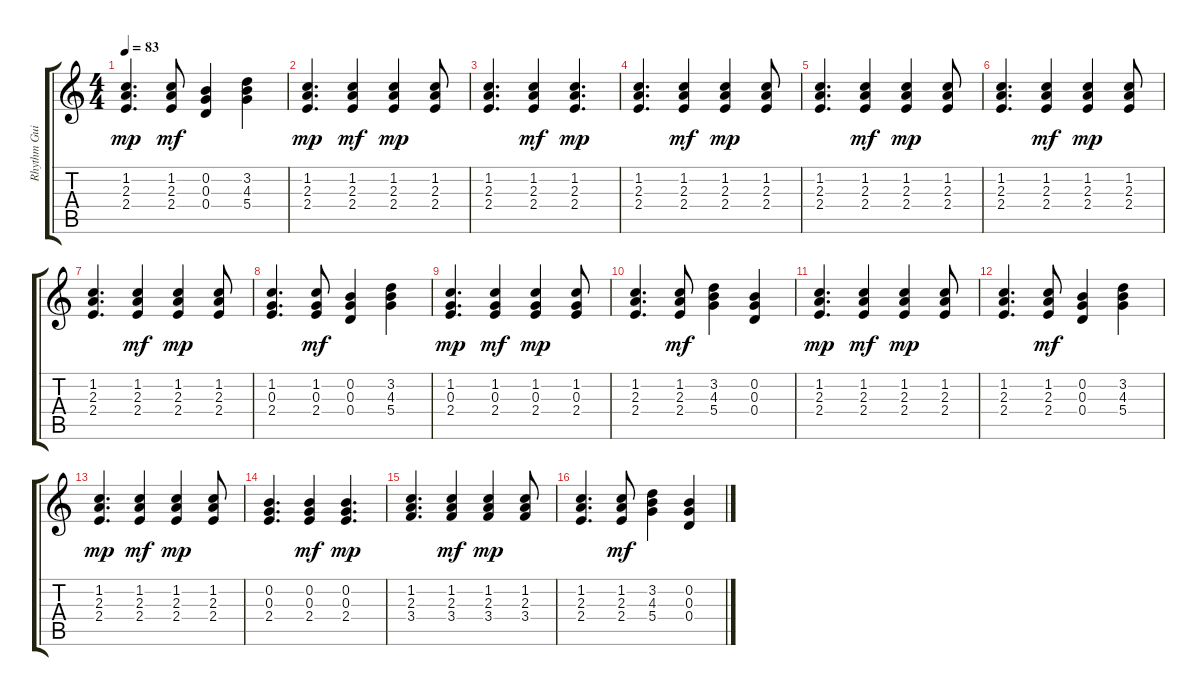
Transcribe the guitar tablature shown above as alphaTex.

\track ("Rhythm Guitar" "Rhythm Gui") {instrument acousticguitarsteel}
\staff {score tabs}
\tuning (E4 B3 G3 D3 A2 E2) {hide}
\ts (4 4)
\tempo 83
\clef g2
\ks c
(1.2 2.3 2.4).4{d dy mp} (1.2 2.3 2.4).8{dy mf} (0.2 0.3 0.4).4 (3.2 4.3 5.4).4 |
(1.2 2.3 2.4).4{d dy mp} (1.2 2.3 2.4).4{dy mf} (1.2 2.3 2.4).4{dy mp} (1.2 2.3 2.4).8 |
(1.2 2.3 2.4).4{d} (1.2 2.3 2.4).4{dy mf} (1.2 2.3 2.4).4{d dy mp} |
(1.2 2.3 2.4).4{d} (1.2 2.3 2.4).4{dy mf} (1.2 2.3 2.4).4{dy mp} (1.2 2.3 2.4).8 |
(1.2 2.3 2.4).4{d} (1.2 2.3 2.4).4{dy mf} (1.2 2.3 2.4).4{dy mp} (1.2 2.3 2.4).8 |
(1.2 2.3 2.4).4{d} (1.2 2.3 2.4).4{dy mf} (1.2 2.3 2.4).4{dy mp} (1.2 2.3 2.4).8 |
(1.2 2.3 2.4).4{d} (1.2 2.3 2.4).4{dy mf} (1.2 2.3 2.4).4{dy mp} (1.2 2.3 2.4).8 |
(1.2 0.3 2.4).4{d} (1.2 0.3 2.4).8{dy mf} (0.2 0.3 0.4).4 (3.2 4.3 5.4).4 |
(1.2 0.3 2.4).4{d dy mp} (1.2 0.3 2.4).4{dy mf} (1.2 0.3 2.4).4{dy mp} (1.2 0.3 2.4).8 |
(1.2 2.3 2.4).4{d} (1.2 2.3 2.4).8{dy mf} (3.2 4.3 5.4).4 (0.2 0.3 0.4).4 |
(1.2 2.3 2.4).4{d dy mp} (1.2 2.3 2.4).4{dy mf} (1.2 2.3 2.4).4{dy mp} (1.2 2.3 2.4).8 |
(1.2 2.3 2.4).4{d} (1.2 2.3 2.4).8{dy mf} (0.2 0.3 0.4).4 (3.2 4.3 5.4).4 |
(1.2 2.3 2.4).4{d dy mp} (1.2 2.3 2.4).4{dy mf} (1.2 2.3 2.4).4{dy mp} (1.2 2.3 2.4).8 |
(0.2 0.3 2.4).4{d} (0.2 0.3 2.4).4{dy mf} (0.2 0.3 2.4).4{d dy mp} |
(1.2 2.3 3.4).4{d} (1.2 2.3 3.4).4{dy mf} (1.2 2.3 3.4).4{dy mp} (1.2 2.3 3.4).8 |
(1.2 2.3 2.4).4{d} (1.2 2.3 2.4).8{dy mf} (3.2 4.3 5.4).4 (0.2 0.3 0.4).4
